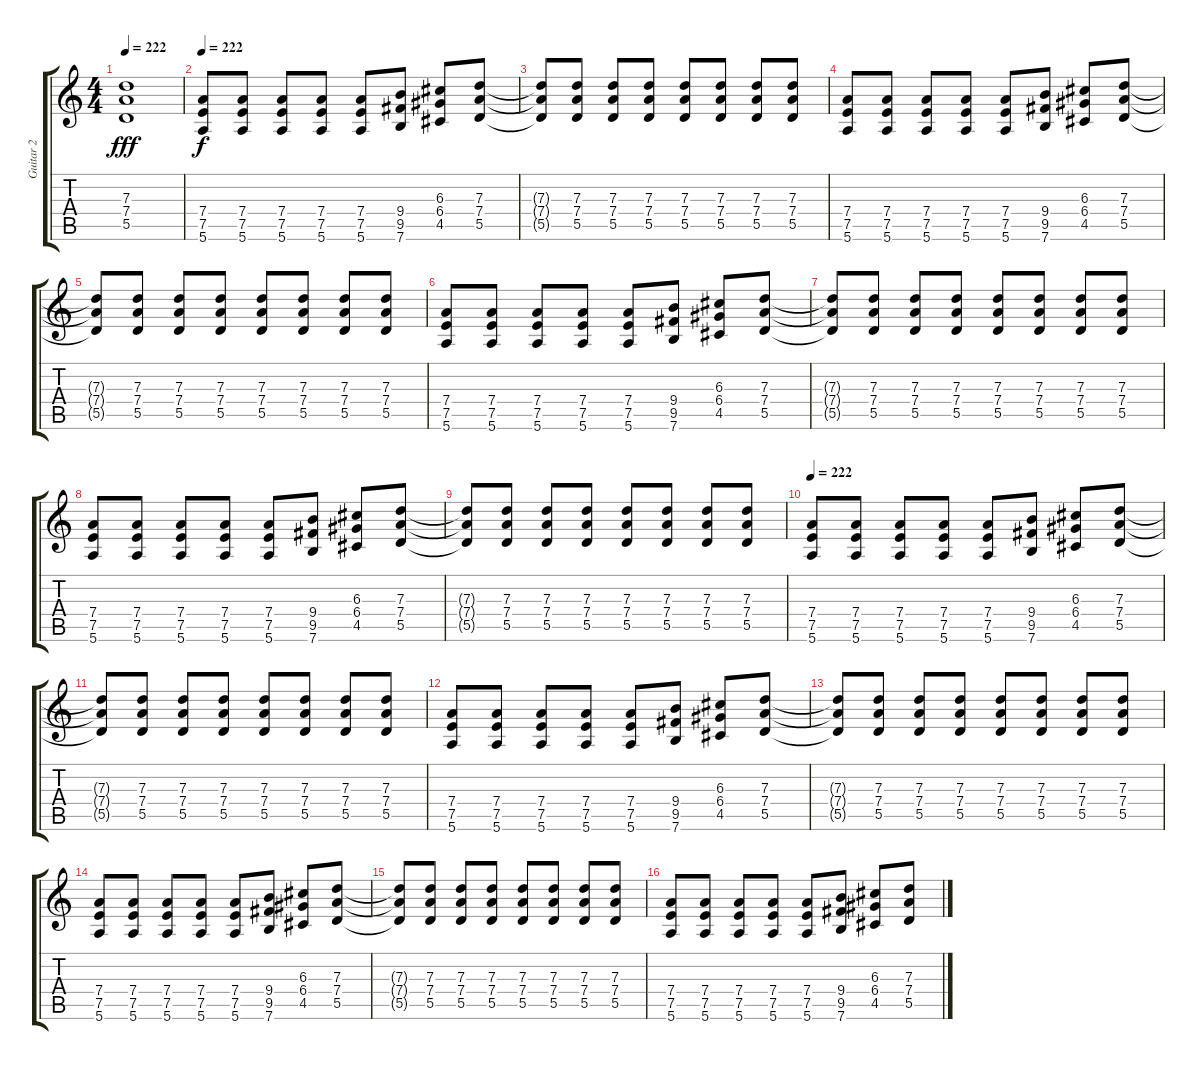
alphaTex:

\track ("Guitar 2  *Somente apoio / Just support*" "Guitar 2  ") {instrument overdrivenguitar}
\staff {score tabs}
\tuning (E4 B3 G3 D3 A2 E2) {hide}
\ts (4 4)
\tempo 222
\clef g2
\ks c
(7.3 7.4 5.5).1{dy fff volume 11} |
\tempo 222
(7.4 7.5 5.6).8{dy f volume 7} (7.4 7.5 5.6).8 (7.4 7.5 5.6).8 (7.4 7.5 5.6).8 (7.4 7.5 5.6).8 (9.4 9.5 7.6).8 (6.3 6.4 4.5).8 (7.3 7.4 5.5).8 |
(7.3{t} 7.4{t} 5.5{t}).8 (7.3 7.4 5.5).8 (7.3 7.4 5.5).8 (7.3 7.4 5.5).8 (7.3 7.4 5.5).8 (7.3 7.4 5.5).8 (7.3 7.4 5.5).8 (7.3 7.4 5.5).8 |
(7.4 7.5 5.6).8 (7.4 7.5 5.6).8 (7.4 7.5 5.6).8 (7.4 7.5 5.6).8 (7.4 7.5 5.6).8 (9.4 9.5 7.6).8 (6.3 6.4 4.5).8 (7.3 7.4 5.5).8 |
(7.3{t} 7.4{t} 5.5{t}).8 (7.3 7.4 5.5).8 (7.3 7.4 5.5).8 (7.3 7.4 5.5).8 (7.3 7.4 5.5).8 (7.3 7.4 5.5).8 (7.3 7.4 5.5).8 (7.3 7.4 5.5).8 |
(7.4 7.5 5.6).8 (7.4 7.5 5.6).8 (7.4 7.5 5.6).8 (7.4 7.5 5.6).8 (7.4 7.5 5.6).8 (9.4 9.5 7.6).8 (6.3 6.4 4.5).8 (7.3 7.4 5.5).8 |
(7.3{t} 7.4{t} 5.5{t}).8 (7.3 7.4 5.5).8 (7.3 7.4 5.5).8 (7.3 7.4 5.5).8 (7.3 7.4 5.5).8 (7.3 7.4 5.5).8 (7.3 7.4 5.5).8 (7.3 7.4 5.5).8 |
(7.4 7.5 5.6).8 (7.4 7.5 5.6).8 (7.4 7.5 5.6).8 (7.4 7.5 5.6).8 (7.4 7.5 5.6).8 (9.4 9.5 7.6).8 (6.3 6.4 4.5).8 (7.3 7.4 5.5).8 |
(7.3{t} 7.4{t} 5.5{t}).8 (7.3 7.4 5.5).8 (7.3 7.4 5.5).8 (7.3 7.4 5.5).8 (7.3 7.4 5.5).8 (7.3 7.4 5.5).8 (7.3 7.4 5.5).8 (7.3 7.4 5.5).8 |
\tempo 222
(7.4 7.5 5.6).8{volume 7} (7.4 7.5 5.6).8 (7.4 7.5 5.6).8 (7.4 7.5 5.6).8 (7.4 7.5 5.6).8 (9.4 9.5 7.6).8 (6.3 6.4 4.5).8 (7.3 7.4 5.5).8 |
(7.3{t} 7.4{t} 5.5{t}).8 (7.3 7.4 5.5).8 (7.3 7.4 5.5).8 (7.3 7.4 5.5).8 (7.3 7.4 5.5).8 (7.3 7.4 5.5).8 (7.3 7.4 5.5).8 (7.3 7.4 5.5).8 |
(7.4 7.5 5.6).8 (7.4 7.5 5.6).8 (7.4 7.5 5.6).8 (7.4 7.5 5.6).8 (7.4 7.5 5.6).8 (9.4 9.5 7.6).8 (6.3 6.4 4.5).8 (7.3 7.4 5.5).8 |
(7.3{t} 7.4{t} 5.5{t}).8 (7.3 7.4 5.5).8 (7.3 7.4 5.5).8 (7.3 7.4 5.5).8 (7.3 7.4 5.5).8 (7.3 7.4 5.5).8 (7.3 7.4 5.5).8 (7.3 7.4 5.5).8 |
(7.4 7.5 5.6).8 (7.4 7.5 5.6).8 (7.4 7.5 5.6).8 (7.4 7.5 5.6).8 (7.4 7.5 5.6).8 (9.4 9.5 7.6).8 (6.3 6.4 4.5).8 (7.3 7.4 5.5).8 |
(7.3{t} 7.4{t} 5.5{t}).8 (7.3 7.4 5.5).8 (7.3 7.4 5.5).8 (7.3 7.4 5.5).8 (7.3 7.4 5.5).8 (7.3 7.4 5.5).8 (7.3 7.4 5.5).8 (7.3 7.4 5.5).8 |
(7.4 7.5 5.6).8 (7.4 7.5 5.6).8 (7.4 7.5 5.6).8 (7.4 7.5 5.6).8 (7.4 7.5 5.6).8 (9.4 9.5 7.6).8 (6.3 6.4 4.5).8 (7.3 7.4 5.5).8
